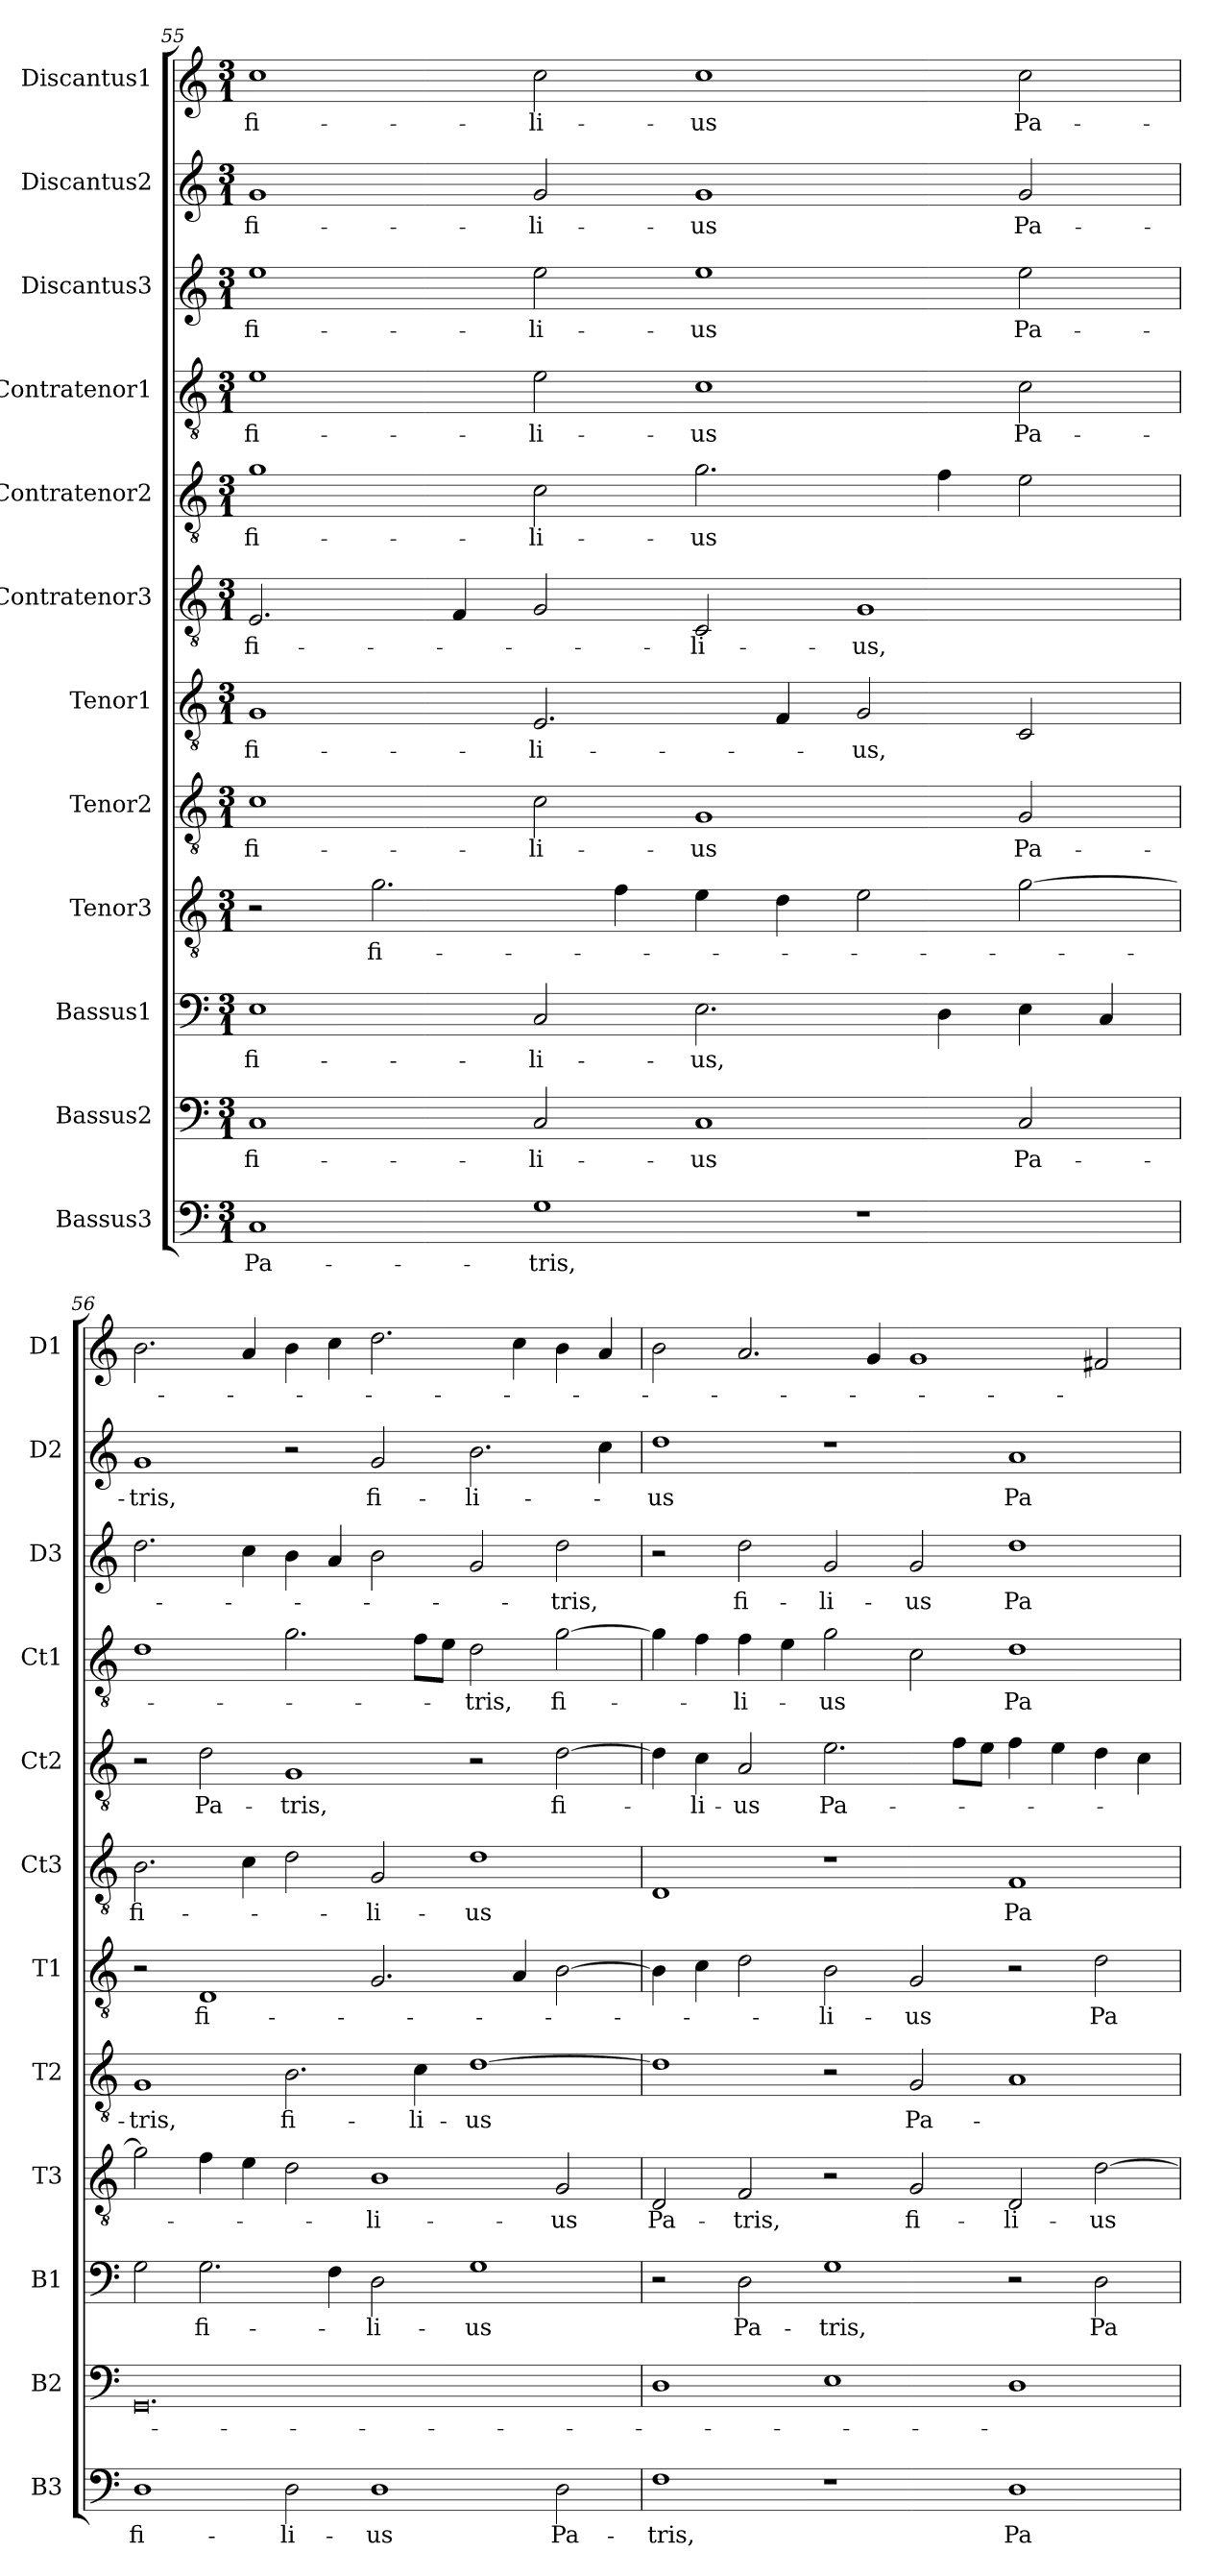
**kern	**text	**kern	**text	**kern	**text	**kern	**text	**kern	**text	**kern	**text	**kern	**text	**kern	**text	**kern	**text	**kern	**text	**kern	**text	**kern	**text
*part12	*part12	*part11	*part11	*part10	*part10	*part9	*part9	*part8	*part8	*part7	*part7	*part6	*part6	*part5	*part5	*part4	*part4	*part3	*part3	*part2	*part2	*part1	*part1
*staff12	*staff12	*staff11	*staff11	*staff10	*staff10	*staff9	*staff9	*staff8	*staff8	*staff7	*staff7	*staff6	*staff6	*staff5	*staff5	*staff4	*staff4	*staff3	*staff3	*staff2	*staff2	*staff1	*staff1
*I"Bassus3	*	*I"Bassus2	*	*I"Bassus1	*	*I"Tenor3	*	*I"Tenor2	*	*I"Tenor1	*	*I"Contratenor3	*	*I"Contratenor2	*	*I"Contratenor1	*	*I"Discantus3	*	*I"Discantus2	*	*I"Discantus1	*
*I'B3	*	*I'B2	*	*I'B1	*	*I'T3	*	*I'T2	*	*I'T1	*	*I'Ct3	*	*I'Ct2	*	*I'Ct1	*	*I'D3	*	*I'D2	*	*I'D1	*
*clefF4	*	*clefF4	*	*clefF4	*	*clefGv2	*	*clefGv2	*	*clefGv2	*	*clefGv2	*	*clefGv2	*	*clefGv2	*	*clefG2	*	*clefG2	*	*clefG2	*
*k[]	*	*k[]	*	*k[]	*	*k[]	*	*k[]	*	*k[]	*	*k[]	*	*k[]	*	*k[]	*	*k[]	*	*k[]	*	*k[]	*
*M3/1	*	*M3/1	*	*M3/1	*	*M3/1	*	*M3/1	*	*M3/1	*	*M3/1	*	*M3/1	*	*M3/1	*	*M3/1	*	*M3/1	*	*M3/1	*
=55	=55	=55	=55	=55	=55	=55	=55	=55	=55	=55	=55	=55	=55	=55	=55	=55	=55	=55	=55	=55	=55	=55	=55
1C	Pa-	1C	fi-	1E	fi-	2r	.	1c	fi-	1G	fi-	2.E	fi-	1g	fi-	1e	fi-	1ee	fi-	1g	fi-	1cc	fi-
.	.	.	.	.	.	2.g	fi-	.	.	.	.	.	.	.	.	.	.	.	.	.	.	.	.
.	.	.	.	.	.	.	.	.	.	.	.	4F	.	.	.	.	.	.	.	.	.	.	.
1G	-tris,	2C	-li-	2C	-li-	.	.	2c	-li-	2.E	-li-	2G	.	2c	-li-	2e	-li-	2ee	-li-	2g	-li-	2cc	-li-
.	.	.	.	.	.	4f	.	.	.	.	.	.	.	.	.	.	.	.	.	.	.	.	.
.	.	1C	-us	2.E	-us,	4e	.	1G	-us	.	.	2C	-li-	2.g	-us	1c	-us	1ee	-us	1g	-us	1cc	-us
.	.	.	.	.	.	4d	.	.	.	4F	.	.	.	.	.	.	.	.	.	.	.	.	.
1r	.	.	.	.	.	2e	.	.	.	2G	-us,	1G	-us,	.	.	.	.	.	.	.	.	.	.
.	.	.	.	4D	.	.	.	.	.	.	.	.	.	4f	.	.	.	.	.	.	.	.	.
.	.	2C	Pa-	4E	.	[2g	.	2G	Pa-	2C	.	.	.	2e	.	2c	Pa-	2ee	Pa-	2g	Pa-	2cc	Pa-
.	.	.	.	4C	.	.	.	.	.	.	.	.	.	.	.	.	.	.	.	.	.	.	.
=56	=56	=56	=56	=56	=56	=56	=56	=56	=56	=56	=56	=56	=56	=56	=56	=56	=56	=56	=56	=56	=56	=56	=56
1D	fi-	0.GG	.	2G	.	2g]	.	1G	-tris,	2r	.	2.B	fi-	2r	.	1d	.	2.dd	.	1g	-tris,	2.b	.
.	.	.	.	2.G	fi-	4f	.	.	.	1D	fi-	.	.	2d	Pa-	.	.	.	.	.	.	.	.
.	.	.	.	.	.	4e	.	.	.	.	.	4c	.	.	.	.	.	4cc	.	.	.	4a	.
2D	-li-	.	.	.	.	2d	.	2.B	fi-	.	.	2d	.	1G	-tris,	2.g	.	4b	.	2r	.	4b	.
.	.	.	.	4F	.	.	.	.	.	.	.	.	.	.	.	.	.	4a	.	.	.	4cc	.
1D	-us	.	.	2D	-li-	1B	-li-	.	.	2.G	.	2G	-li-	.	.	.	.	2b	.	2g	fi-	2.dd	.
.	.	.	.	.	.	.	.	4c	-li-	.	.	.	.	.	.	8fL	.	.	.	.	.	.	.
.	.	.	.	.	.	.	.	.	.	.	.	.	.	.	.	8eJ	.	.	.	.	.	.	.
.	.	.	.	1G	-us	.	.	[1d	-us	.	.	1d	-us	2r	.	2d	-tris,	2g	.	2.b	-li-	.	.
.	.	.	.	.	.	.	.	.	.	4A	.	.	.	.	.	.	.	.	.	.	.	4cc	.
2D	Pa-	.	.	.	.	2G	-us	.	.	[2B	.	.	.	[2d	fi-	[2g	fi-	2dd	-tris,	.	.	4b	.
.	.	.	.	.	.	.	.	.	.	.	.	.	.	.	.	.	.	.	.	4cc	.	4a	.
=57	=57	=57	=57	=57	=57	=57	=57	=57	=57	=57	=57	=57	=57	=57	=57	=57	=57	=57	=57	=57	=57	=57	=57
1F	-tris,	1D	.	2r	.	2D	Pa-	1d]	.	4B]	.	1D	.	4d]	.	4g]	.	2r	.	1dd	-us	2b	.
.	.	.	.	.	.	.	.	.	.	4c	.	.	.	4c	-li-	4f	.	.	.	.	.	.	.
.	.	.	.	2D	Pa-	2F	-tris,	.	.	2d	.	.	.	2A	-us	4f	-li-	2dd	fi-	.	.	2.a	.
.	.	.	.	.	.	.	.	.	.	.	.	.	.	.	.	4e	.	.	.	.	.	.	.
1r	.	1E	.	1G	-tris,	2r	.	2r	.	2B	-li-	1r	.	2.e	Pa-	2g	-us	2g	-li-	1r	.	.	.
.	.	.	.	.	.	.	.	.	.	.	.	.	.	.	.	.	.	.	.	.	.	4g	.
.	.	.	.	.	.	2G	fi-	2G	Pa-	2G	-us	.	.	.	.	2c	.	2g	-us	.	.	1g	.
.	.	.	.	.	.	.	.	.	.	.	.	.	.	8fL	.	.	.	.	.	.	.	.	.
.	.	.	.	.	.	.	.	.	.	.	.	.	.	8eJ	.	.	.	.	.	.	.	.	.
1D	Pa-	1D	.	2r	.	2D	-li-	1A	.	2r	.	1F	Pa-	4f	.	1d	Pa-	1dd	Pa-	1a	Pa-	.	.
.	.	.	.	.	.	.	.	.	.	.	.	.	.	4e	.	.	.	.	.	.	.	.	.
.	.	.	.	2D	Pa-	[2d	-us	.	.	2d	Pa-	.	.	4d	.	.	.	.	.	.	.	2f#X	.
.	.	.	.	.	.	.	.	.	.	.	.	.	.	4c	.	.	.	.	.	.	.	.	.
=	=	=	=	=	=	=	=	=	=	=	=	=	=	=	=	=	=	=	=	=	=	=	=
*-	*-	*-	*-	*-	*-	*-	*-	*-	*-	*-	*-	*-	*-	*-	*-	*-	*-	*-	*-	*-	*-	*-	*-
